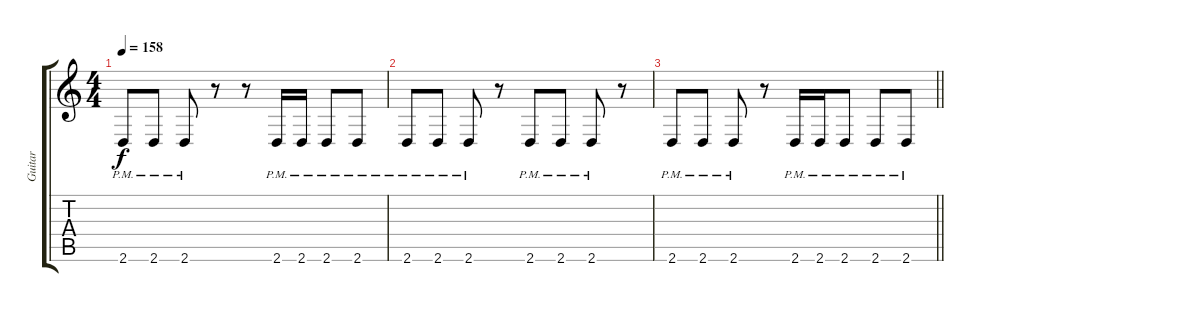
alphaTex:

\track ("Guitar" "Guitar") {instrument distortionguitar}
\staff {score tabs}
\tuning (D4 A3 F3 C3 G2 C2) {hide}
\ts (4 4)
\tempo 158
\clef g2
\ks c
2.6{pm}.8{dy f} 2.6{pm}.8 2.6{pm}.8 r.8 r.8 2.6{pm}.16 2.6{pm}.16 2.6{pm}.8 2.6{pm}.8 |
2.6{pm}.8 2.6{pm}.8 2.6{pm}.8 r.8 2.6{pm}.8 2.6{pm}.8 2.6{pm}.8 r.8 |
\barLineRight lightlight
2.6{pm}.8 2.6{pm}.8 2.6{pm}.8 r.8 2.6{pm}.16 2.6{pm}.16 2.6{pm}.8 2.6{pm}.8 2.6{pm}.8
